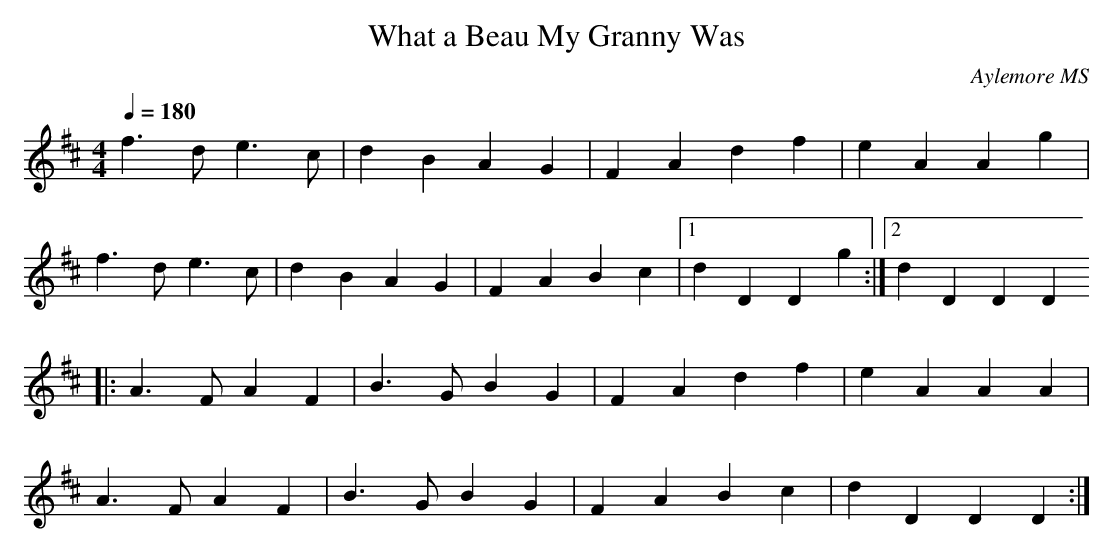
X:1
T:What a Beau My Granny Was
C:Aylemore MS
Q:1/4=180
M:4/4
L:1/8
K:D
f3d e3c|d2B2A2G2|F2A2d2f2|e2A2A2g2|
f3d e3c|d2B2A2G2|F2A2B2c2|[1d2D2D2g2:|[2d2D2D2D2
|:A3F A2F2|B3G B2G2|F2A2d2f2|e2A2A2A2|
A3F A2F2|B3G B2G2|F2A2B2c2|d2D2D2D2:|
